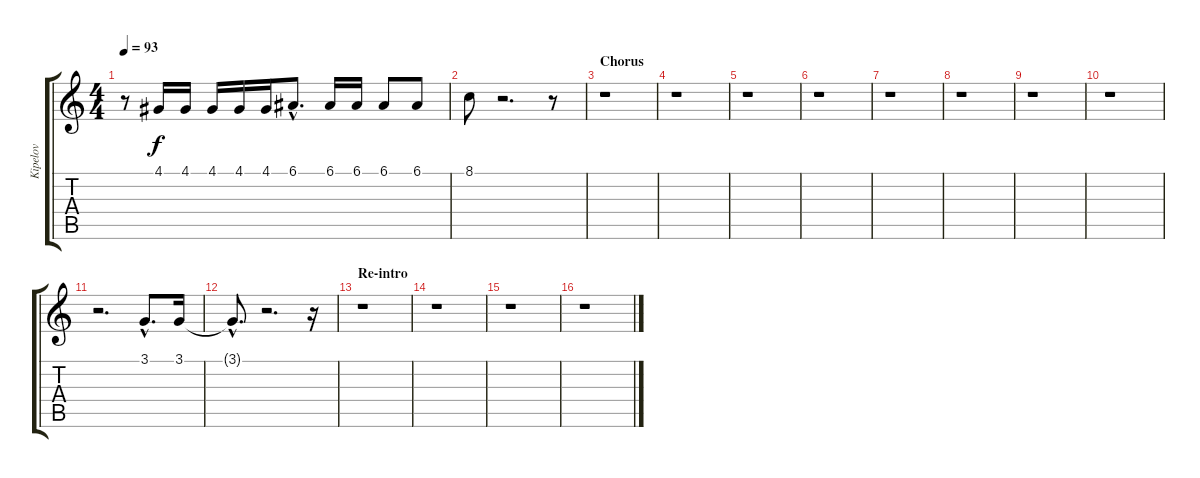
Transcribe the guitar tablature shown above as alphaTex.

\track ("Kipelov" "Kipelov") {instrument tenorsax}
\staff {score tabs}
\tuning (E4 B3 G3 D3 A2 E2) {hide}
\ts (4 4)
\tempo 93
\clef g2
\ks c
r.8{dy f} 4.1.16 4.1.16 4.1.16 4.1.16 4.1.16 6.1{hac}.8{d} 6.1.16 6.1.16 6.1.8 6.1.8 |
8.1.8 r.2{d} r.8 |
\section ("" "Chorus")
r.1 |
r.1 |
r.1 |
r.1 |
r.1 |
r.1 |
r.1 |
r.1 |
r.2{d} 3.1{hac}.8{d} 3.1.16 |
3.1{hac t}.8{d} r.2{d} r.16 |
\section ("" "Re-intro")
r.1 |
r.1 |
r.1 |
r.1
